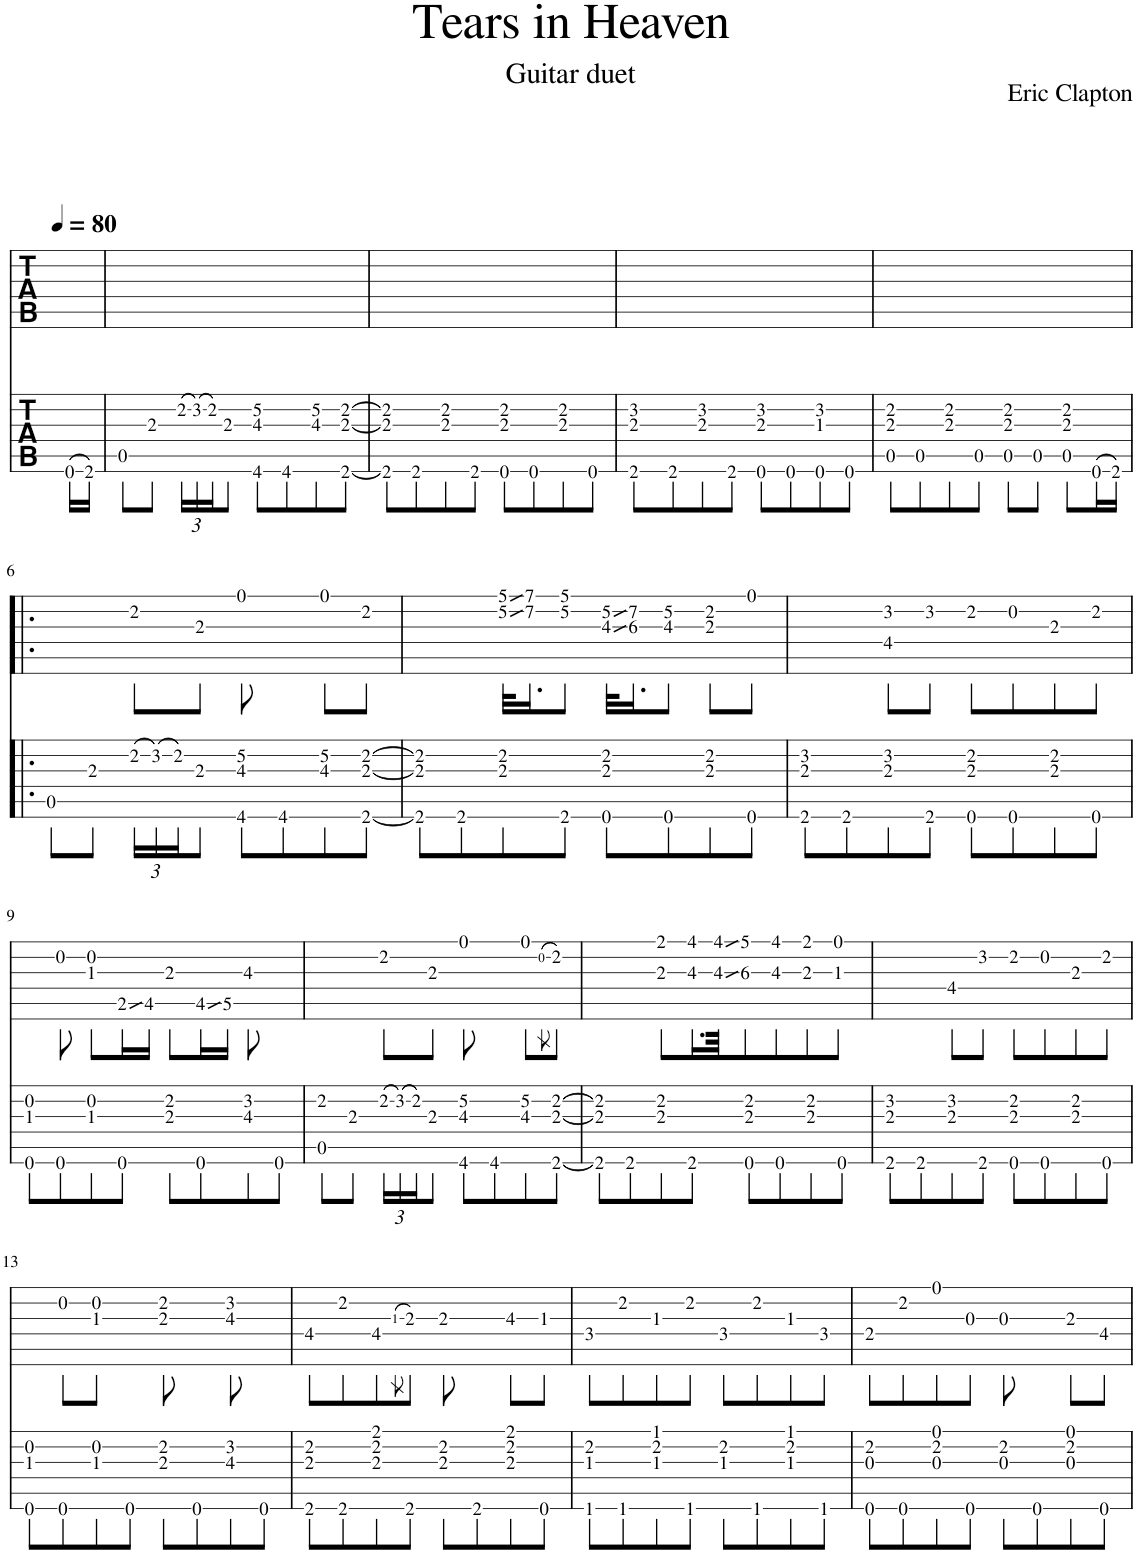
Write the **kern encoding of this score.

**kern	**kern
*part2	*part1
*staff2	*staff1
*I"Chitarra classica [Tabulatura]	*I"Chitarra classica [Tabulatura]
*stria6	*stria6
*	*
*k[f#c#g#]	*k[f#c#g#]
*M4/4	*M4/4
*MM80	*MM80
=1	=1
(16EE\LL	8r
16FF#\JJ)	.
=2	=2
8AA\L	1r
8A\J	.
*Xbrackettup	*
(24c#\LL	.
(24d\)	.
24c#\J)	.
8A\J	.
8GG#\ 8B\ 8e\L	.
8GG#\	.
8B\ 8e\	.
[8FF#\ [8A\ [8c#\J	.
=3	=3
8FF#\] 8A\] 8c#\]L	1r
8FF#\	.
8A\ 8c#\	.
8FF#\J	.
8EE\ 8A\ 8c#\L	.
8EE\	.
8A\ 8c#\	.
8EE\J	.
=4	=4
8FF#\ 8A\ 8d\L	16r
.	16r
8FF#\	8r
8A\ 8d\	4r
8FF#\J	.
8EE\ 8A\ 8d\L	2r
8EE\	.
8EE\ 8G#\ 8d\	.
8EE\J	.
=5	=5
8AA\ 8A\ 8c#\L	1r
8AA\	.
8A\ 8c#\	.
8AA\J	.
8AA\ 8A\ 8c#\L	.
8AA\J	.
8AA\ 8A\ 8c#\L	.
(16EE\L	.
16FF#\JJ)	.
!!LO:LB:g=z
=6!|:	=6!|:
8AA\L	8r
8A\J	8r
(24c#\LL	8c#\L
(24d\)	.
24c#\J)	.
8A\J	8A\J
8GG#\ 8B\ 8e\L	8e\
8GG#\	8r
8B\ 8e\	8e\L
[8FF#\ [8A\ [8c#\J	8c#\J
=7	=7
8FF#\] 8A\] 8c#\]L	8r
8FF#\	8r
8A\ 8c#\	32e\ 32a\KLL
.	16.f#\ 16.b\J
8FF#\J	8e\ 8a\J
8EE\ 8A\ 8c#\L	32B\ 32e\KLL
.	16.c#\ 16.f#\J
8EE\	8B\ 8e\J
8A\ 8c#\	8A\ 8c#\L
8EE\J	8e\J
=8	=8
8FF#\ 8A\ 8d\L	8r
8FF#\	8r
!	!LO:N:n=1:head=diamond
8A\ 8d\	8F#\ 8d\L
8FF#\J	8d\J
8EE\ 8A\ 8c#\L	8c#\L
8EE\	8B\
8A\ 8c#\	8A\
8EE\J	8c#\J
!!LO:LB:g=z
=9	=9
8EE\ 8G#\ 8B\L	8r
8EE\	8B\
8G#\ 8B\	8G#\ 8B\L
8EE\J	16BB\L
.	16C#\JJ
8A\ 8c#\L	8A\L
8EE\	16C#\L
.	16D\JJ
8B\ 8d\	8B\
8EE\J	8r
=10	=10
8AA\ 8c#\L	8r
8A\J	8r
(24c#\LL	8c#\L
(24d\)	.
24c#\J)	.
8A\J	8A\J
8GG#\ 8B\ 8e\L	8e\
8GG#\	8r
8B\ 8e\	8e\L
.	(8qB\
[8FF#\ [8A\ [8c#\J	8c#\J)
=11	=11
8FF#\] 8A\] 8c#\]L	8r
8FF#\	8r
8A\ 8c#\	8A\ 8f#\L
8FF#\J	16.B\ 16.g#\L
.	64B\ 64g#\JKK
.	8c#\ 8a\
8EE\ 8A\ 8c#\L	.
.	8B\ 8g#\
8EE\	.
.	8A\ 8f#\
8A\ 8c#\	.
.	8G#\ 8e\J
8EE\J	.
.	64r
=12	=12
8FF#\ 8A\ 8d\L	8r
8FF#\	8r
!	!LO:N:head=diamond
8A\ 8d\	8F#\L
8FF#\J	8d\J
8EE\ 8A\ 8c#\L	8c#\L
8EE\	8B\
8A\ 8c#\	8A\
8EE\J	8c#\J
!!LO:LB:g=z
=13	=13
8EE\ 8G#\ 8B\L	8r
8EE\	8B\L
8G#\ 8B\	8G#\ 8B\J
8EE\J	8r
8A\ 8c#\L	8A\ 8c#\
8EE\	8r
8B\ 8d\	8B\ 8d\
8EE\J	8r
=14	=14
!	!LO:N:head=diamond
8FF#\ 8A\ 8c#\L	8F#\L
8FF#\	8c#\
!	!LO:N:head=diamond
8A\ 8c#\ 8f#\	8F#\
.	(8qG#\
8FF#\J	8A\J)
8A\ 8c#\L	8A\
8FF#\	8r
8A\ 8c#\ 8f#\	8B\L
8EE\J	8G#\J
=15	=15
!	!LO:N:head=diamond
8EE#\ 8G#\ 8c#\L	8E#\L
8EE#\	8c#\
8G#\ 8c#\ 8e#\	8G#\
8EE#\J	8c#\J
!	!LO:N:head=diamond
8G#\ 8c#\L	8E#\L
8EE#\	8c#\
8G#\ 8c#\ 8e#\	8G#\
8EE#\J	8E#\J
=16	=16
8EE\ 8G\ 8c#\L	8E\L
8EE\	8c#\
8G\ 8c#\ 8e\	8e\
8EE\J	8G\J
8G\ 8c#\L	8G\
8EE\	8r
8G\ 8c#\ 8e\	8A\L
!	!LO:N:head=diamond
8EE\J	8F#\J
=	=
*-	*-
